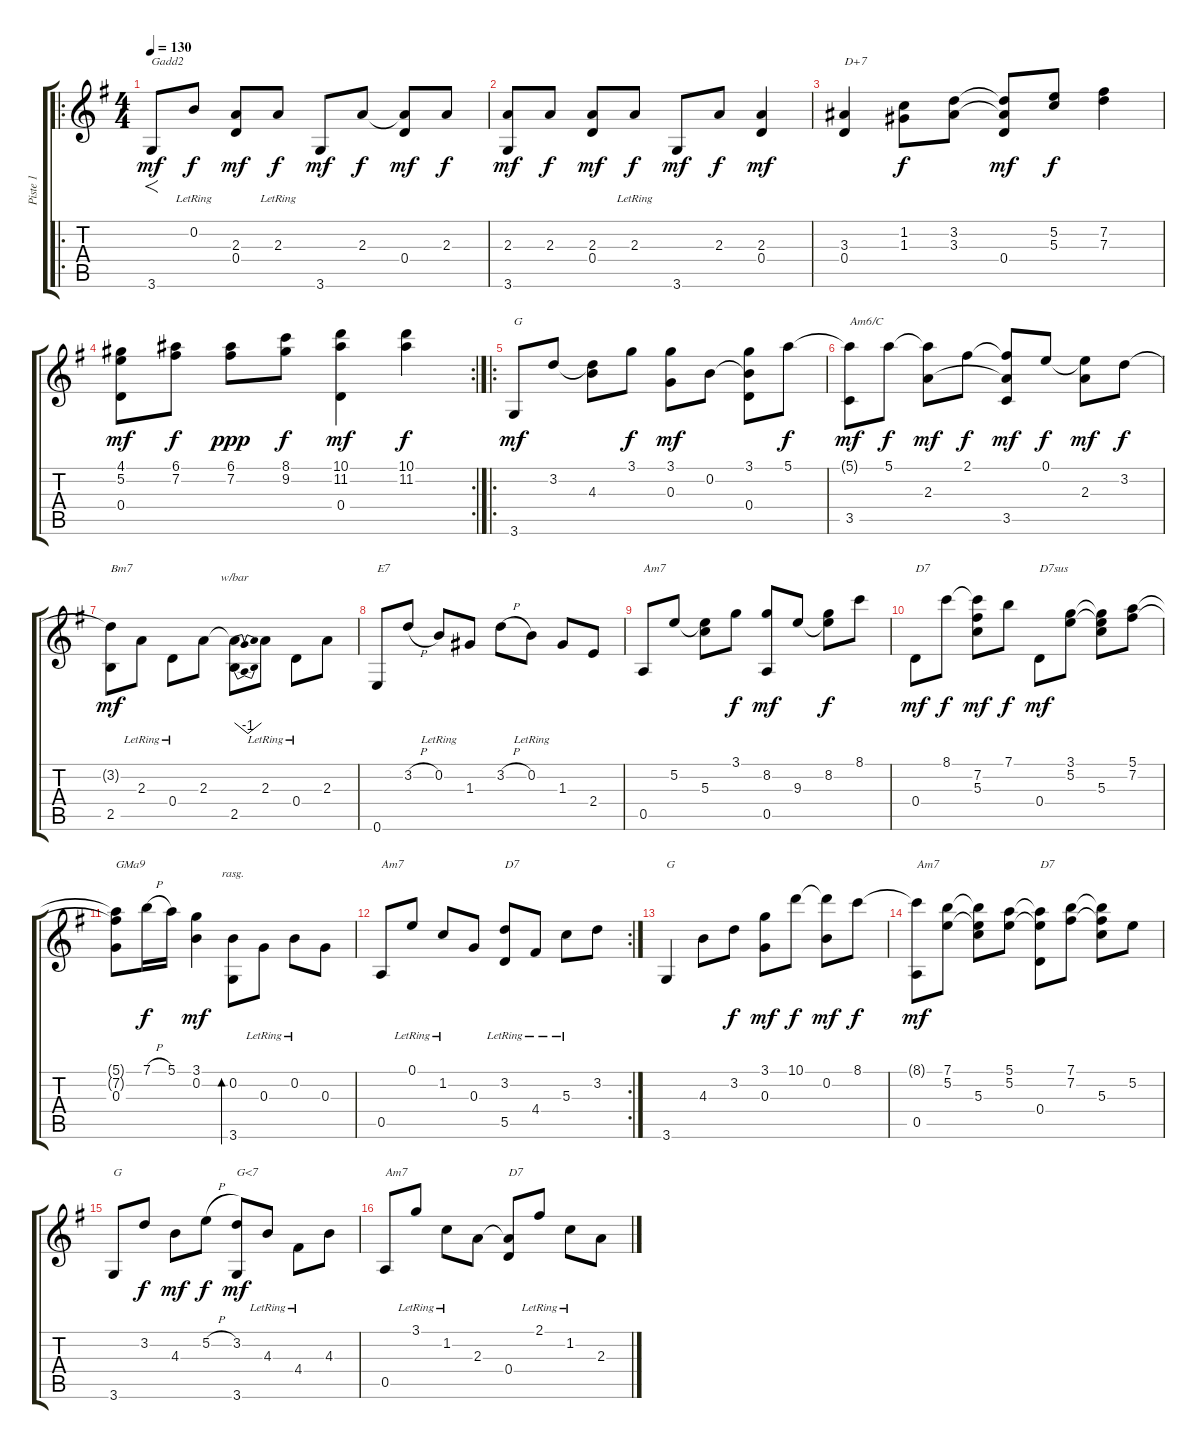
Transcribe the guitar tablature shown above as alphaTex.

\track ("Piste 1" "Piste 1") {instrument electricguitarjazz}
\staff {score tabs}
\tuning (E4 B3 G3 D3 A2 E2) {hide}
\ro
\ts (4 4)
\tempo 130
\clef g2
\ks g
3.6.8{f txt "Gadd2" dy mf instrument electricguitarjazz} 0.2{lr}.8{dy f beam Up} (2.3 0.4).8{dy mf beam Up} 2.3{lr}.8{dy f beam Up} 3.6.8{dy mf} 2.3.8{dy f beam Up} (2.3{t} 0.4).8{dy mf beam Up} 2.3.8{dy f beam Up} |
(2.3 3.6).8{dy mf} 2.3.8{dy f beam Up} (2.3 0.4).8{dy mf beam Up} 2.3{lr}.8{dy f beam Up} 3.6.8{dy mf} 2.3.8{dy f beam Up} (2.3 0.4).4{dy mf beam Up} |
(3.3 0.4).4{txt "D+7" beam Up beam split} (1.2 1.3).8{dy f} (3.2 3.3).8{beam split} (3.2{t} 3.3{t} 0.4).8{dy mf} (5.2 5.3).8{dy f} (7.2 7.3).4 |
\rc 2
(4.1 5.2 0.4).8{dy mf} (6.1 7.2).8{dy f} (6.1 7.2).8{dy ppp} (8.1 9.2).8{dy f beam split} (10.1 11.2 0.4).4{dy mf beam Down beam split} (10.1 11.2).4{dy f} |
\ro
3.6.8{txt "G" dy mf} 3.2.8 (3.2{t} 4.3).8 3.1.8{dy f} (3.1 0.3).8{dy mf} 0.2.8 (3.1 0.2{t} 0.4).8 5.1.8{dy f} |
(5.1{t} 3.5).8{txt "Am6/C" dy mf} 5.1.8{dy f} (5.1{t} 2.3).8{dy mf} 2.1.8{dy f} (2.1{t} 2.3{t} 3.5).8{dy mf} 0.1.8{dy f} (0.1{t} 2.3).8{dy mf} 3.2.8{dy f} |
(3.2{t} 2.5).8{txt "Bm7" dy mf beam Down} 2.3{lr}.8{beam Down} 0.4{lr}.8{beam Down} 2.3.8{beam Down} (2.3{t} 2.5).8{tbe (dip default 1 0 30 -4 60 0) beam Down} 2.3{lr}.8{beam Down} 0.4{lr}.8{beam Down} 2.3.8{beam Down} |
0.6.8{txt "E7"} 3.2{h}.8 0.2{lr}.8 1.3.8 3.2{h}.8 0.2{lr}.8 1.3.8 2.4.8 |
0.5.8{txt "Am7"} 5.2.8 (5.2{t} 5.3).8 3.1.8{dy f} (8.2 0.5).8{dy mf} 9.3.8 (8.2 9.3{t}).8{dy f} 8.1.8 |
0.4.8{txt "D7" dy mf} 8.1.8{dy f} (8.1{t} 7.2 5.3).8{dy mf} 7.1.8{dy f} 0.4.8{txt "D7sus" dy mf} (3.1 5.2).8 (3.1{t} 5.2{t} 5.3).8 (5.1 7.2).8 |
(5.1{t} 7.2{t} 0.3).8{txt "GMa9"} 7.1{h}.16{dy f} 5.1.16{beam split} (3.1 0.2).4{dy mf beam Down} (0.2 3.6).8{bd 120 rasg ii beam Down} 0.3{lr}.8{beam Down} 0.2{lr}.8{beam Down} 0.3.8{beam Down} |
\rc 2
0.5.8{txt "Am7"} 0.1{lr}.8 1.2{lr}.8 0.3.8 (3.2{lr} 5.5).8{txt "D7"} 4.4{lr}.8 5.3{lr}.8 3.2.8 |
3.6.4{txt "G"} 4.3.8 3.2.8{dy f beam split} (3.1 0.3).8{dy mf} 10.1.8{dy f} (10.1{t} 0.2).8{dy mf} 8.1.8{dy f} |
(8.1{t} 0.5).8{txt "Am7" dy mf} (7.1 5.2).8 (7.1{t} 5.2{t} 5.3).8 (5.1 5.2).8 (5.1{t} 5.2{t} 0.4).8{txt "D7"} (7.1 7.2).8{beam split} (7.1{t} 7.2{t} 5.3).8{beam Down} 5.2.8{beam Down} |
3.6.8{txt "G"} 3.2.8{dy f} 4.3.8{dy mf} 5.2{h}.8{dy f} (3.2 3.6).8{txt "G<7" dy mf} 4.3{lr}.8{beam split} 4.4{lr}.8{beam Down} 4.3.8{beam Down} |
0.5.8{txt "Am7"} 3.1{lr}.8 1.2{lr}.8 2.3.8 (2.3{t} 0.4).8{txt "D7"} 2.1{lr}.8 1.2{lr}.8 2.3.8
